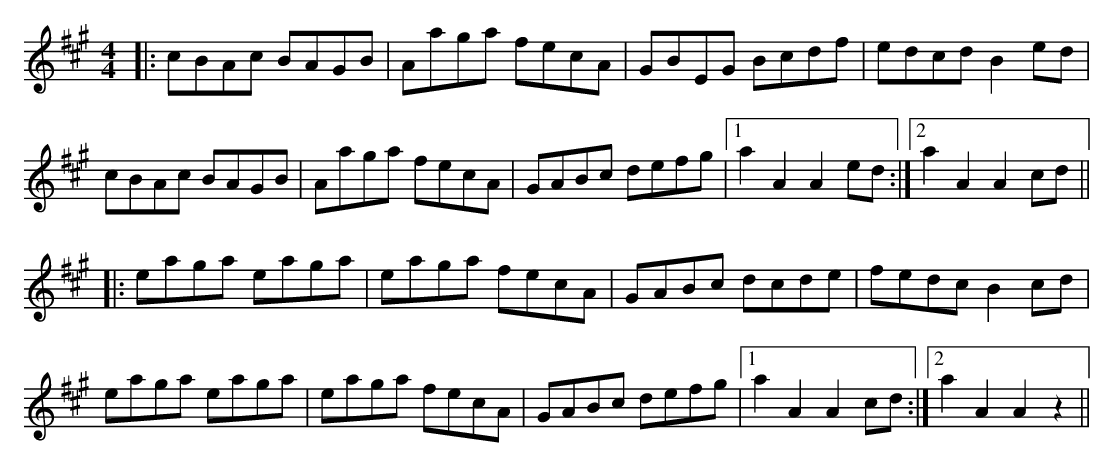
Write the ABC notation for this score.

X:1
M:4/4
K:A
|:cBAc BAGB|Aaga fecA|GBEG Bcdf|edcd B2 ed|
cBAc BAGB|Aaga fecA|GABc defg|1 a2 A2 A2 ed:|2 a2 A2 A2 cd||
|:eaga eaga|eaga fecA|GABc dcde|fedc B2 cd|
eaga eaga|eaga fecA|GABc defg|1 a2 A2 A2 cd:|2 a2 A2 A2 z2||
